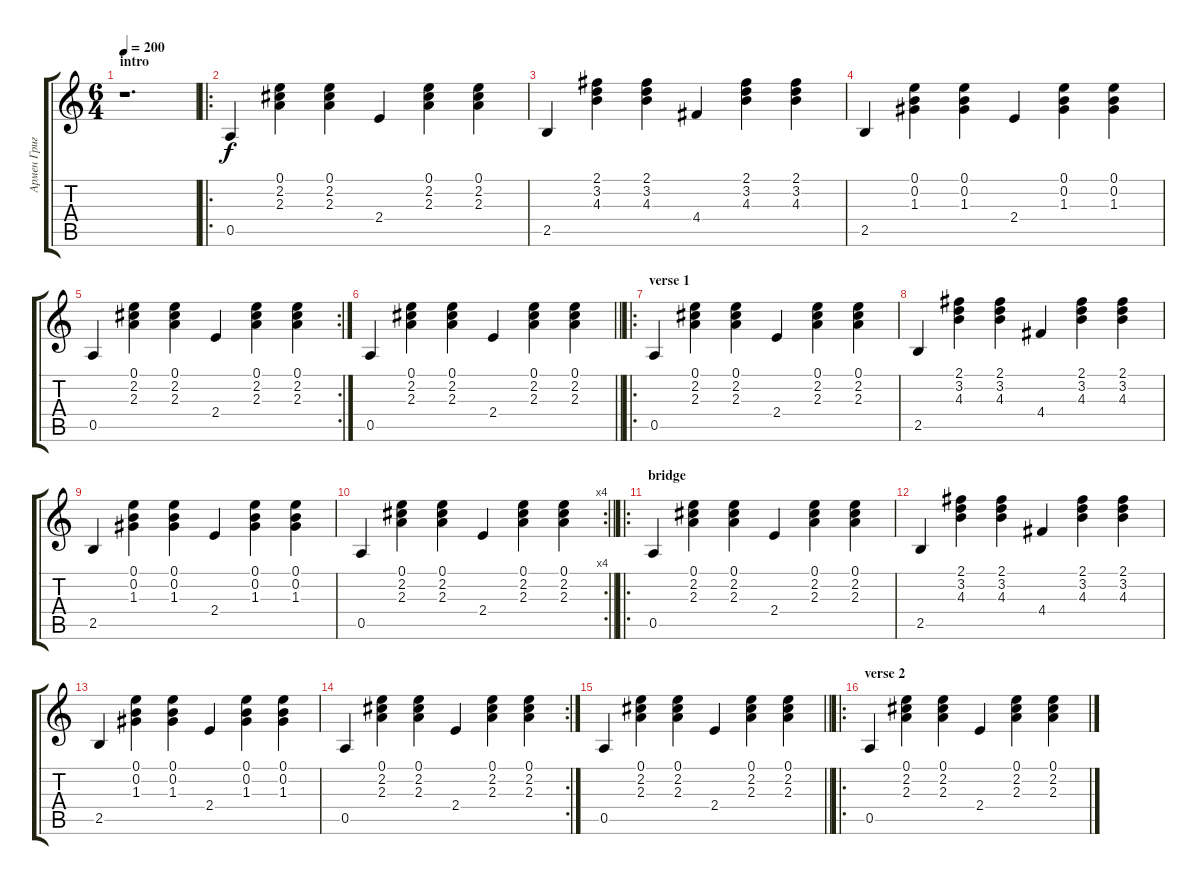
\track ("Армен Григорян" "Армен Григ") {instrument acousticguitarnylon}
\staff {score tabs}
\tuning (E4 B3 G3 D3 A2 E2) {hide}
\ts (6 4)
\section ("" "intro")
\tempo 200
\clef g2
\ks c
r.1{d dy f instrument acousticguitarnylon} |
\ro
0.5.4 (0.1 2.2 2.3).4 (0.1 2.2 2.3).4 2.4.4 (0.1 2.2 2.3).4 (0.1 2.2 2.3).4 |
2.5.4 (2.1 3.2 4.3).4 (2.1 3.2 4.3).4 4.4.4 (2.1 3.2 4.3).4 (2.1 3.2 4.3).4 |
2.5.4 (0.1 0.2 1.3).4 (0.1 0.2 1.3).4 2.4.4 (0.1 0.2 1.3).4 (0.1 0.2 1.3).4 |
\rc 2
0.5.4 (0.1 2.2 2.3).4 (0.1 2.2 2.3).4 2.4.4 (0.1 2.2 2.3).4 (0.1 2.2 2.3).4 |
\barLineRight lightlight
0.5.4 (0.1 2.2 2.3).4 (0.1 2.2 2.3).4 2.4.4 (0.1 2.2 2.3).4 (0.1 2.2 2.3).4 |
\ro
\section ("" "verse 1")
0.5.4 (0.1 2.2 2.3).4 (0.1 2.2 2.3).4 2.4.4 (0.1 2.2 2.3).4 (0.1 2.2 2.3).4 |
2.5.4 (2.1 3.2 4.3).4 (2.1 3.2 4.3).4 4.4.4 (2.1 3.2 4.3).4 (2.1 3.2 4.3).4 |
2.5.4 (0.1 0.2 1.3).4 (0.1 0.2 1.3).4 2.4.4 (0.1 0.2 1.3).4 (0.1 0.2 1.3).4 |
\rc 4
\barLineRight lightlight
0.5.4 (0.1 2.2 2.3).4 (0.1 2.2 2.3).4 2.4.4 (0.1 2.2 2.3).4 (0.1 2.2 2.3).4 |
\ro
\section ("" "bridge")
0.5.4 (0.1 2.2 2.3).4 (0.1 2.2 2.3).4 2.4.4 (0.1 2.2 2.3).4 (0.1 2.2 2.3).4 |
2.5.4 (2.1 3.2 4.3).4 (2.1 3.2 4.3).4 4.4.4 (2.1 3.2 4.3).4 (2.1 3.2 4.3).4 |
2.5.4 (0.1 0.2 1.3).4 (0.1 0.2 1.3).4 2.4.4 (0.1 0.2 1.3).4 (0.1 0.2 1.3).4 |
\rc 2
0.5.4 (0.1 2.2 2.3).4 (0.1 2.2 2.3).4 2.4.4 (0.1 2.2 2.3).4 (0.1 2.2 2.3).4 |
\barLineRight lightlight
0.5.4 (0.1 2.2 2.3).4 (0.1 2.2 2.3).4 2.4.4 (0.1 2.2 2.3).4 (0.1 2.2 2.3).4 |
\ro
\section ("" "verse 2")
0.5.4 (0.1 2.2 2.3).4 (0.1 2.2 2.3).4 2.4.4 (0.1 2.2 2.3).4 (0.1 2.2 2.3).4
